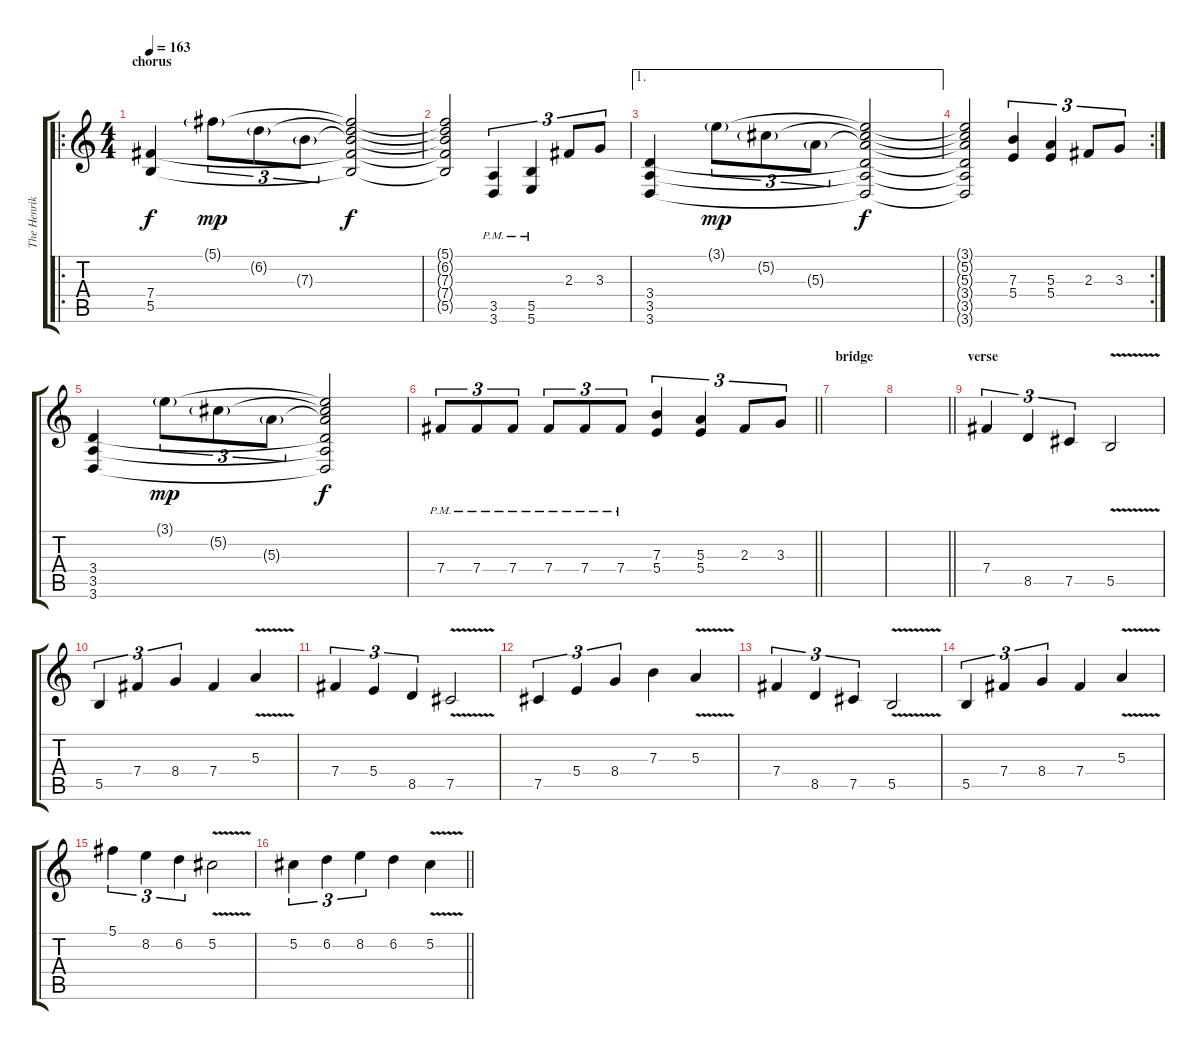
\track ("The Henriksson" "The Henrik") {instrument distortionguitar}
\staff {score tabs}
\tuning (Db4 Ab3 E3 B2 Gb2 B1) {hide}
\ro
\ts (4 4)
\section ("" "chorus")
\tempo 163
\clef g2
\ks c
(7.4 5.5).4{dy f} 5.1{g}.8{tu (3 2) dy mp} 6.2{g}.8{tu (3 2)} 7.3{g}.8{tu (3 2)} (5.1{t} 6.2{t} 7.3{t} 7.4{t} 5.5{t}).2{dy f} |
(5.1{t} 6.2{t} 7.3{t} 7.4{t} 5.5{t}).2 (3.5{pm} 3.6{pm}).4{tu (3 2)} (5.5{pm} 5.6{pm}).4{tu (3 2)} 2.3.8{tu (3 2)} 3.3.8{tu (3 2)} |
\ae 1
(3.4 3.5 3.6).4 3.1{g}.8{tu (3 2) dy mp} 5.2{g}.8{tu (3 2)} 5.3{g}.8{tu (3 2)} (3.1{t} 5.2{t} 5.3{t} 3.4{t} 3.5{t} 3.6{t}).2{dy f} |
\rc 2
(3.1{t} 5.2{t} 5.3{t} 3.4{t} 3.5{t} 3.6{t}).2 (7.3 5.4).4{tu (3 2)} (5.3 5.4).4{tu (3 2)} 2.3.8{tu (3 2)} 3.3.8{tu (3 2)} |
(3.4 3.5 3.6).4 3.1{g}.8{tu (3 2) dy mp} 5.2{g}.8{tu (3 2)} 5.3{g}.8{tu (3 2)} (3.1{t} 5.2{t} 5.3{t} 3.4{t} 3.5{t} 3.6{t}).2{dy f} |
\barLineRight lightlight
7.4{pm}.8{tu (3 2)} 7.4{pm}.8{tu (3 2)} 7.4{pm}.8{tu (3 2)} 7.4{pm}.8{tu (3 2)} 7.4{pm}.8{tu (3 2)} 7.4{pm}.8{tu (3 2)} (7.3 5.4).4{tu (3 2)} (5.3 5.4).4{tu (3 2)} 2.3.8{tu (3 2)} 3.3.8{tu (3 2)} |
\section ("" "bridge")
|
\barLineRight lightlight
|
\section ("" "verse")
7.4.4{tu (3 2)} 8.5.4{tu (3 2)} 7.5.4{tu (3 2)} 5.5{v}.2 |
5.5.4{tu (3 2)} 7.4.4{tu (3 2)} 8.4.4{tu (3 2)} 7.4.4 5.3{v}.4 |
7.4.4{tu (3 2)} 5.4.4{tu (3 2)} 8.5.4{tu (3 2)} 7.5{v}.2 |
7.5.4{tu (3 2)} 5.4.4{tu (3 2)} 8.4.4{tu (3 2)} 7.3.4 5.3{v}.4 |
7.4.4{tu (3 2)} 8.5.4{tu (3 2)} 7.5.4{tu (3 2)} 5.5{v}.2 |
5.5.4{tu (3 2)} 7.4.4{tu (3 2)} 8.4.4{tu (3 2)} 7.4.4 5.3{v}.4 |
5.1.4{tu (3 2)} 8.2.4{tu (3 2)} 6.2.4{tu (3 2)} 5.2{v}.2 |
\barLineRight lightlight
5.2.4{tu (3 2)} 6.2.4{tu (3 2)} 8.2.4{tu (3 2)} 6.2.4 5.2{v}.4
